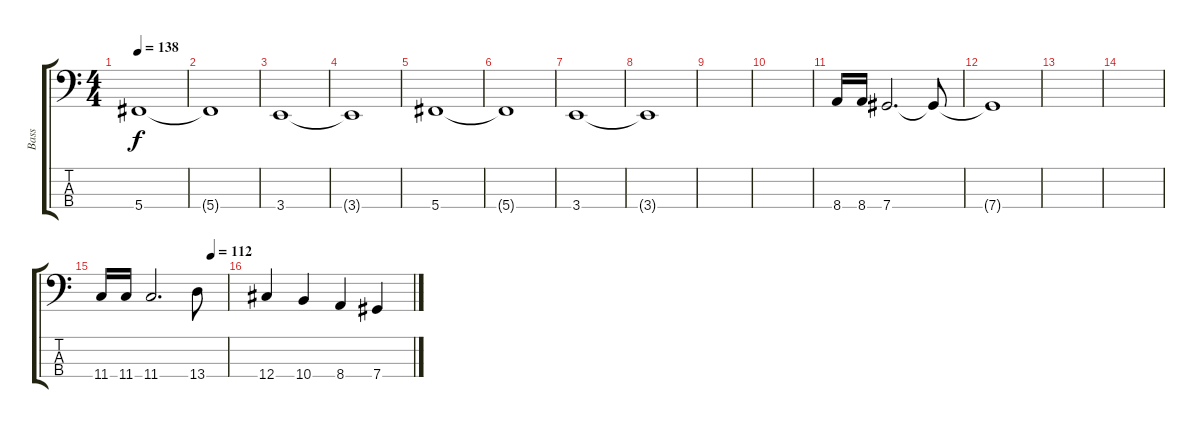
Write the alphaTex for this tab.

\track ("Bass" "Bass") {instrument electricbasspick}
\staff {score tabs}
\tuning (Gb2 Db2 Ab1 Db1) {hide}
\ts (4 4)
\tempo 138
\clef f4
\ks c
5.4.1{dy f} |
5.4{t}.1 |
3.4.1{volume 8} |
3.4{t}.1 |
5.4.1 |
5.4{t}.1 |
3.4.1 |
3.4{t}.1 |
|
|
8.4.16 8.4.16 7.4.2{d} 7.4{t}.8 |
7.4{t}.1 |
|
|
\tempo (112 0.875)
11.4.16 11.4.16 11.4.2{d} 13.4.8 |
12.4.4 10.4.4 8.4.4 7.4.4
